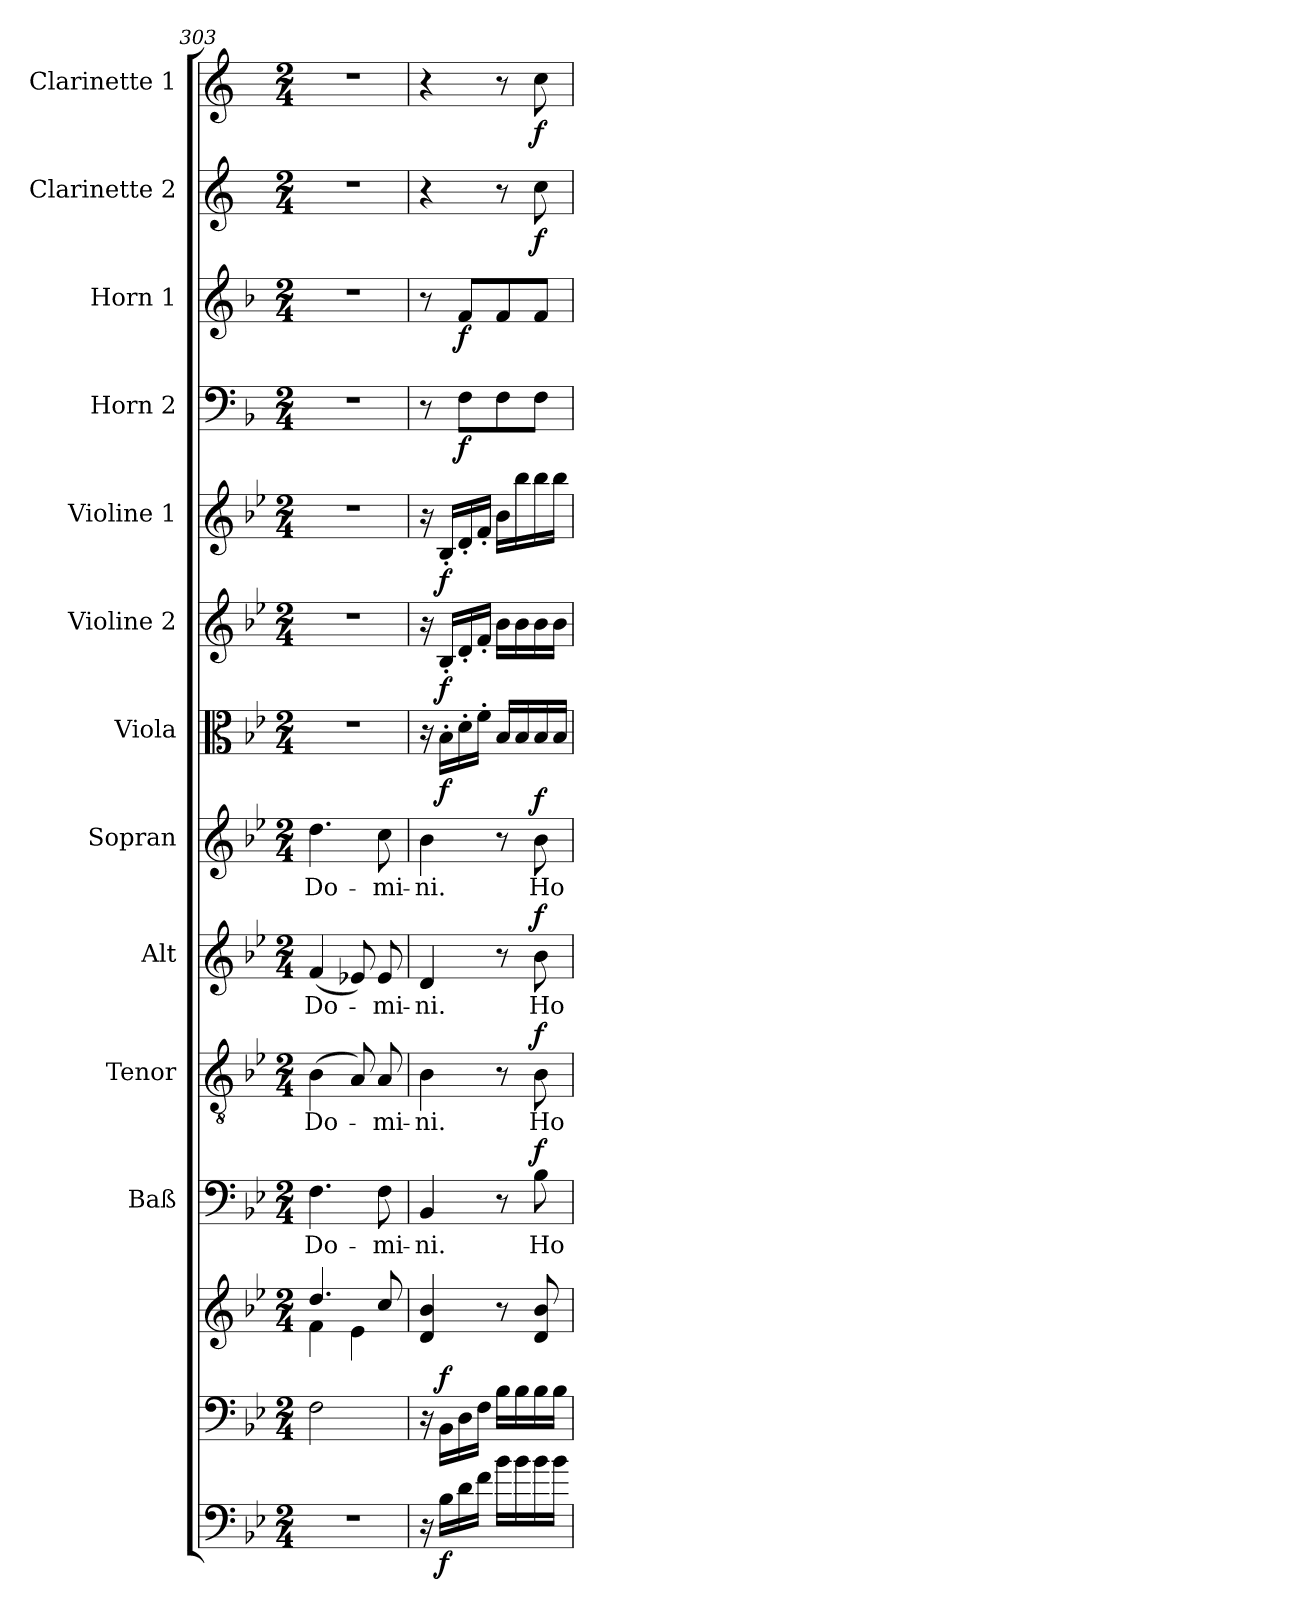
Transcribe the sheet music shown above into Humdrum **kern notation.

**kern	**dynam	**kern	**kern	**dynam	**kern	**text	**dynam	**kern	**text	**dynam	**kern	**text	**dynam	**kern	**text	**dynam	**kern	**dynam	**kern	**dynam	**kern	**dynam	**kern	**dynam	**kern	**dynam	**kern	**dynam	**kern	**dynam
*part13	*part13	*part12	*part12	*part12	*part11	*part11	*part11	*part10	*part10	*part10	*part9	*part9	*part9	*part8	*part8	*part8	*part7	*part7	*part6	*part6	*part5	*part5	*part4	*part4	*part3	*part3	*part2	*part2	*part1	*part1
*staff14	*staff14	*staff13	*staff12	*staff12/13	*staff11	*staff11	*staff11	*staff10	*staff10	*staff10	*staff9	*staff9	*staff9	*staff8	*staff8	*staff8	*staff7	*staff7	*staff6	*staff6	*staff5	*staff5	*staff4	*staff4	*staff3	*staff3	*staff2	*staff2	*staff1	*staff1
*	*	*	*	*	*I"Baß	*	*	*I"Tenor	*	*	*I"Alt	*	*	*I"Sopran	*	*	*I"Viola	*	*I"Violine 2	*	*I"Violine 1	*	*I"Horn 2	*	*I"Horn 1	*	*I"Clarinette 2	*	*I"Clarinette 1	*
*	*	*	*	*	*I'Baß	*	*	*I'Ten	*	*	*I'Alt	*	*	*I'Sop	*	*	*I'Vla.	*	*I'Vln. 2	*	*I'Vln. 1	*	*I'Hrn. 2	*	*I'Hrn. 1	*	*	*	*	*
*clefF4	*	*clefF4	*clefG2	*	*clefF4	*	*	*clefGv2	*	*	*clefG2	*	*	*clefG2	*	*	*clefC3	*	*clefG2	*	*clefG2	*	*clefF4	*	*clefG2	*	*clefG2	*	*clefG2	*
*ITrd7c12	*	*	*	*	*	*	*	*	*	*	*	*	*	*	*	*	*	*	*	*	*	*	*ITrd4c7	*	*ITrd4c7	*	*ITrd1c2	*	*ITrd1c2	*
*k[b-e-]	*	*k[b-e-]	*k[b-e-]	*	*k[b-e-]	*	*	*k[b-e-]	*	*	*k[b-e-]	*	*	*k[b-e-]	*	*	*k[b-e-]	*	*k[b-e-]	*	*k[b-e-]	*	*k[b-e-]	*	*k[b-e-]	*	*k[b-e-]	*	*k[b-e-]	*
*B-:	*	*B-:	*B-:	*	*B-:	*	*	*B-:	*	*	*B-:	*	*	*B-:	*	*	*B-:	*	*B-:	*	*B-:	*	*B-:	*	*B-:	*	*B-:	*	*B-:	*
*M2/4	*	*M2/4	*M2/4	*	*M2/4	*	*	*M2/4	*	*	*M2/4	*	*	*M2/4	*	*	*M2/4	*	*M2/4	*	*M2/4	*	*M2/4	*	*M2/4	*	*M2/4	*	*M2/4	*
=303	=303	=303	=303	=303	=303	=303	=303	=303	=303	=303	=303	=303	=303	=303	=303	=303	=303	=303	=303	=303	=303	=303	=303	=303	=303	=303	=303	=303	=303	=303
*	*	*	*^	*	*	*	*	*	*	*	*	*	*	*	*	*	*	*	*	*	*	*	*	*	*	*	*	*	*	*
!	!	!	!	!	!	!	!LO:LY:b	!	!	!LO:LY:b	!	!	!LO:LY:b	!	!	!LO:LY:b	!	!	!	!	!	!	!	!	!	!	!	!	!	!	!
2r	.	2F\	4.dd/	4f\	.	4.F\	Do-	.	(>4B-\	Do-	.	(<4f/	Do-	.	4.dd\	Do-	.	2r	.	2r	.	2r	.	2r	.	2r	.	2r	.	2r	.
.	.	.	.	4e-\	.	.	.	.	8A/)	.	.	8e-X/)	.	.	.	.	.	.	.	.	.	.	.	.	.	.	.	.	.	.	.
!	!	!	!	!	!	!	!LO:LY:b	!	!	!LO:LY:b	!	!	!LO:LY:b	!	!	!LO:LY:b	!	!	!	!	!	!	!	!	!	!	!	!	!	!	!
.	.	.	8cc/	.	.	8F\	-mi-	.	8A/	-mi-	.	8e-/	-mi-	.	8cc\	-mi-	.	.	.	.	.	.	.	.	.	.	.	.	.	.	.
*	*	*	*v	*v	*	*	*	*	*	*	*	*	*	*	*	*	*	*	*	*	*	*	*	*	*	*	*	*	*	*	*
=304	=304	=304	=304	=304	=304	=304	=304	=304	=304	=304	=304	=304	=304	=304	=304	=304	=304	=304	=304	=304	=304	=304	=304	=304	=304	=304	=304	=304	=304	=304
!	!	!	!	!	!	!LO:LY:b	!	!	!LO:LY:b	!	!	!LO:LY:b	!	!	!LO:LY:b	!	!	!	!	!	!	!	!	!	!	!	!	!	!	!
16r	.	16r	4d/ 4b-/	.	4BB-/	-ni.	.	4B-\	-ni.	.	4d/	-ni.	.	4b-\	-ni.	.	16r	.	16r	.	16r	.	8r	.	8r	.	4r	.	4r	.
!	!LO:DY:b	!	!	!LO:DY:a=2	!	!	!	!	!	!	!	!	!	!	!	!	!	!LO:DY:b	!	!LO:DY:b	!	!LO:DY:b	!	!	!	!	!	!	!	!
16BB-\LL	f	16BB-\LL	.	f	.	.	.	.	.	.	.	.	.	.	.	.	16B-'>\LL	f	16B-'</LL	f	16B-'</LL	f	.	.	.	.	.	.	.	.
!	!	!	!	!	!	!	!	!	!	!	!	!	!	!	!	!	!	!	!	!	!	!	!	!LO:DY:b	!	!LO:DY:b	!	!	!	!
16D\	.	16D\	.	.	.	.	.	.	.	.	.	.	.	.	.	.	16d'>\	.	16d'</	.	16d'</	.	8BB-\L	f	8B-/L	f	.	.	.	.
16F\JJ	.	16F\JJ	.	.	.	.	.	.	.	.	.	.	.	.	.	.	16f'>\JJ	.	16f'</JJ	.	16f'</JJ	.	.	.	.	.	.	.	.	.
16B-\LL	.	16B-\LL	8r	.	8r	.	.	8r	.	.	8r	.	.	8r	.	.	16B-/LL	.	16b-\LL	.	16b-\LL	.	8BB-\	.	8B-/	.	8r	.	8r	.
16B-\	.	16B-\	.	.	.	.	.	.	.	.	.	.	.	.	.	.	16B-/	.	16b-\	.	16bb-\	.	.	.	.	.	.	.	.	.
!	!	!	!	!	!	!LO:LY:b	!LO:DY:a	!	!LO:LY:b	!LO:DY:a	!	!LO:LY:b	!LO:DY:a	!	!LO:LY:b	!LO:DY:a	!	!	!	!	!	!	!	!	!	!	!	!LO:DY:b	!	!LO:DY:b
16B-\	.	16B-\	8d/ 8b-/	.	8B-\	Ho-	f	8B-\	Ho-	f	8b-\	Ho-	f	8b-\	Ho-	f	16B-/	.	16b-\	.	16bb-\	.	8BB-\J	.	8B-/J	.	8b-\	f	8b-\	f
16B-\JJ	.	16B-\JJ	.	.	.	.	.	.	.	.	.	.	.	.	.	.	16B-/JJ	.	16b-\JJ	.	16bb-\JJ	.	.	.	.	.	.	.	.	.
=	=	=	=	=	=	=	=	=	=	=	=	=	=	=	=	=	=	=	=	=	=	=	=	=	=	=	=	=	=	=
*-	*-	*-	*-	*-	*-	*-	*-	*-	*-	*-	*-	*-	*-	*-	*-	*-	*-	*-	*-	*-	*-	*-	*-	*-	*-	*-	*-	*-	*-	*-
